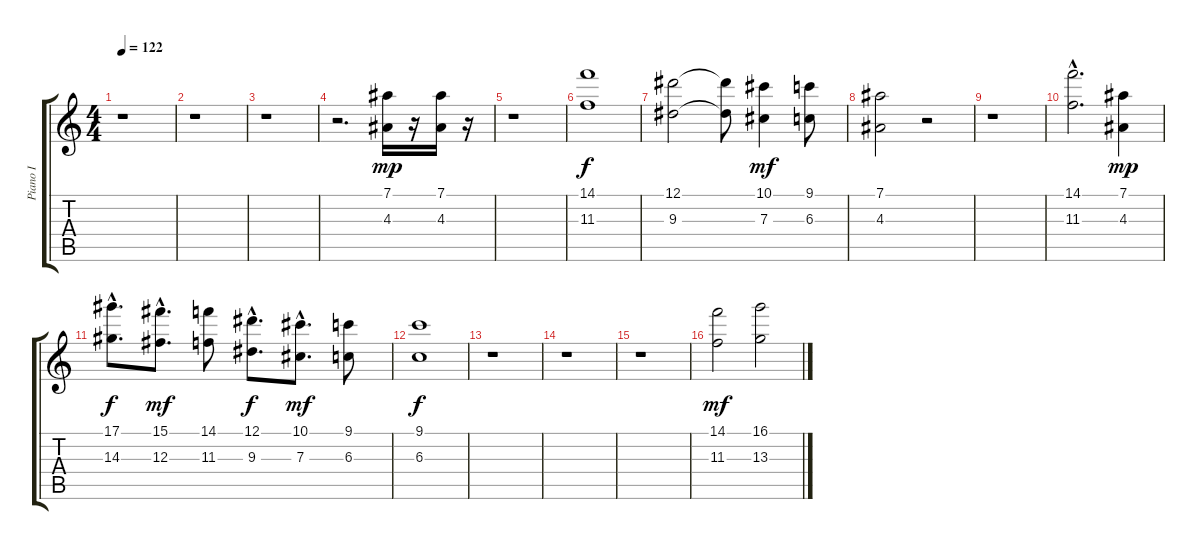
\track ("Piano I" "Piano I") {instrument electricgrandpiano}
\staff {score tabs}
\tuning (Eb5 Bb4 Gb4 Db4 Ab3 Eb3) {hide}
\ts (4 4)
\tempo 122
\clef g2
\ks c
r.1{dy mp} |
r.1 |
r.1 |
r.2{d} (7.1 4.3).16 r.16 (7.1 4.3).16 r.16 |
r.1 |
(14.1 11.3).1{dy f} |
(12.1 9.3).2 (12.1{t} 9.3{t}).8 (10.1 7.3).4{dy mf} (9.1 6.3).8 |
(7.1 4.3).2 r.2 |
r.1 |
(14.1{hac} 11.3{hac}).2{d} (7.1 4.3).4{dy mp} |
(17.1{hac} 14.3{hac}).8{d dy f} (15.1{hac} 12.3{hac}).8{d dy mf} (14.1 11.3).8 (12.1{hac} 9.3{hac}).8{d dy f} (10.1{hac} 7.3{hac}).8{d dy mf} (9.1 6.3).8 |
(9.1 6.3).1{dy f} |
r.1 |
r.1 |
r.1 |
(14.1 11.3).2{dy mf} (16.1 13.3).2
